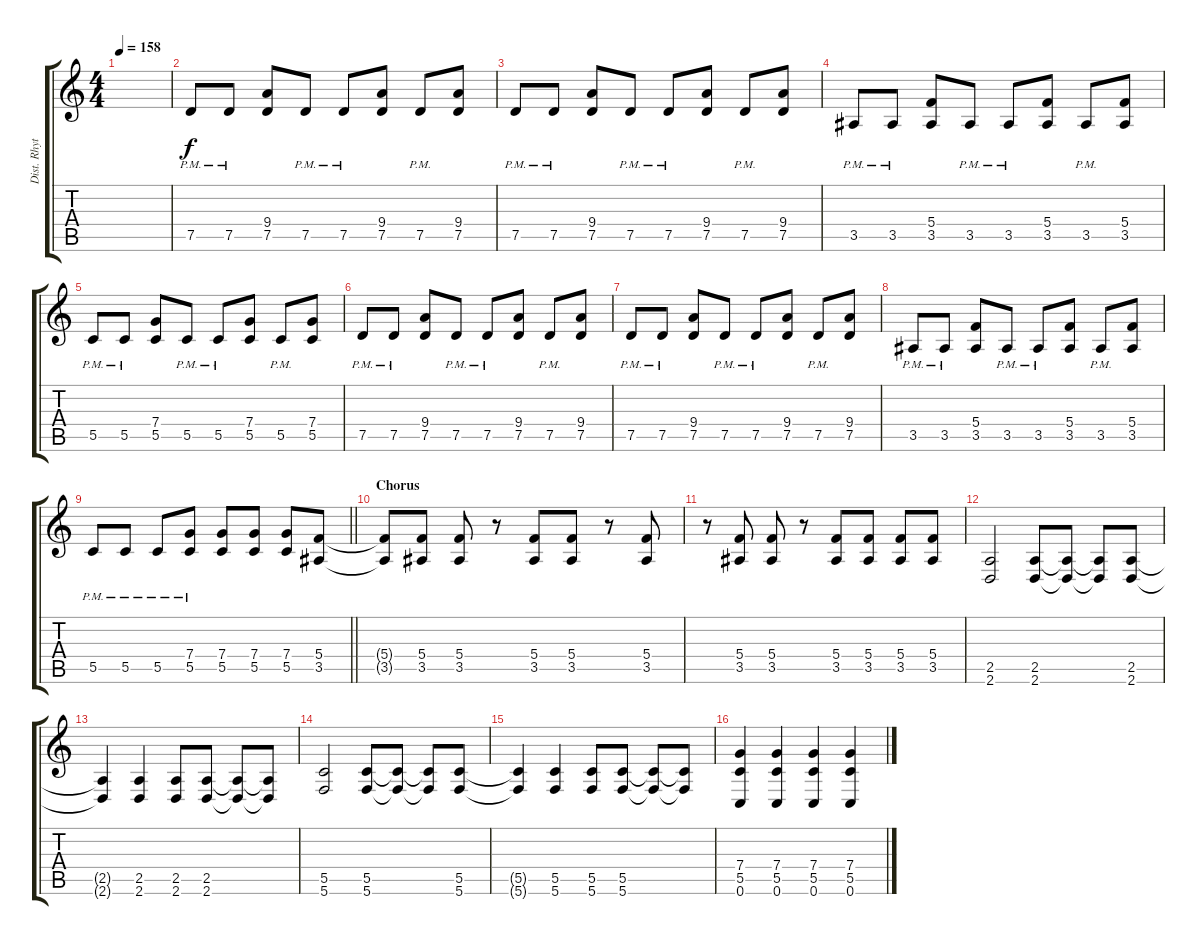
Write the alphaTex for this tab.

\track ("Dist. Rhytm Guitar [R]" "Dist. Rhyt") {instrument distortionguitar}
\staff {score tabs}
\tuning (D4 A3 F3 C3 G2 C2) {hide}
\ts (4 4)
\tempo 158
\clef g2
\ks c
|
7.5{pm}.8{volume 13} 7.5{pm}.8 (9.4 7.5).8 7.5{pm}.8 7.5{pm}.8 (9.4 7.5).8 7.5{pm}.8 (9.4 7.5).8 |
7.5{pm}.8 7.5{pm}.8 (9.4 7.5).8 7.5{pm}.8 7.5{pm}.8 (9.4 7.5).8 7.5{pm}.8 (9.4 7.5).8 |
3.5{pm}.8 3.5{pm}.8 (5.4 3.5).8 3.5{pm}.8 3.5{pm}.8 (5.4 3.5).8 3.5{pm}.8 (5.4 3.5).8 |
5.5{pm}.8 5.5{pm}.8 (7.4 5.5).8 5.5{pm}.8 5.5{pm}.8 (7.4 5.5).8 5.5{pm}.8 (7.4 5.5).8 |
7.5{pm}.8 7.5{pm}.8 (9.4 7.5).8 7.5{pm}.8 7.5{pm}.8 (9.4 7.5).8 7.5{pm}.8 (9.4 7.5).8 |
7.5{pm}.8 7.5{pm}.8 (9.4 7.5).8 7.5{pm}.8 7.5{pm}.8 (9.4 7.5).8 7.5{pm}.8 (9.4 7.5).8 |
3.5{pm}.8 3.5{pm}.8 (5.4 3.5).8 3.5{pm}.8 3.5{pm}.8 (5.4 3.5).8 3.5{pm}.8 (5.4 3.5).8 |
\barLineRight lightlight
5.5{pm}.8 5.5{pm}.8 5.5{pm}.8 (7.4{pm} 5.5{pm}).8 (7.4 5.5).8 (7.4 5.5).8 (7.4 5.5).8 (5.4 3.5).8 |
\section ("" "Chorus")
(5.4{t} 3.5{t}).8 (5.4 3.5).8 (5.4 3.5).8 r.8 (5.4 3.5).8 (5.4 3.5).8 r.8 (5.4 3.5).8 |
r.8 (5.4 3.5).8 (5.4 3.5).8 r.8 (5.4 3.5).8 (5.4 3.5).8 (5.4 3.5).8 (5.4 3.5).8 |
(2.5 2.6).2 (2.5 2.6).8 (2.5{t} 2.6{t}).8 (2.5{t} 2.6{t}).8 (2.5 2.6).8 |
(2.5{t} 2.6{t}).4 (2.5 2.6).4 (2.5 2.6).8 (2.5 2.6).8 (2.5{t} 2.6{t}).8 (2.5{t} 2.6{t}).8 |
(5.5 5.6).2 (5.5 5.6).8 (5.5{t} 5.6{t}).8 (5.5{t} 5.6{t}).8 (5.5 5.6).8 |
(5.5{t} 5.6{t}).4 (5.5 5.6).4 (5.5 5.6).8 (5.5 5.6).8 (5.5{t} 5.6{t}).8 (5.5{t} 5.6{t}).8 |
(7.4 5.5 0.6).4 (7.4 5.5 0.6).4 (7.4 5.5 0.6).4 (7.4 5.5 0.6).4
